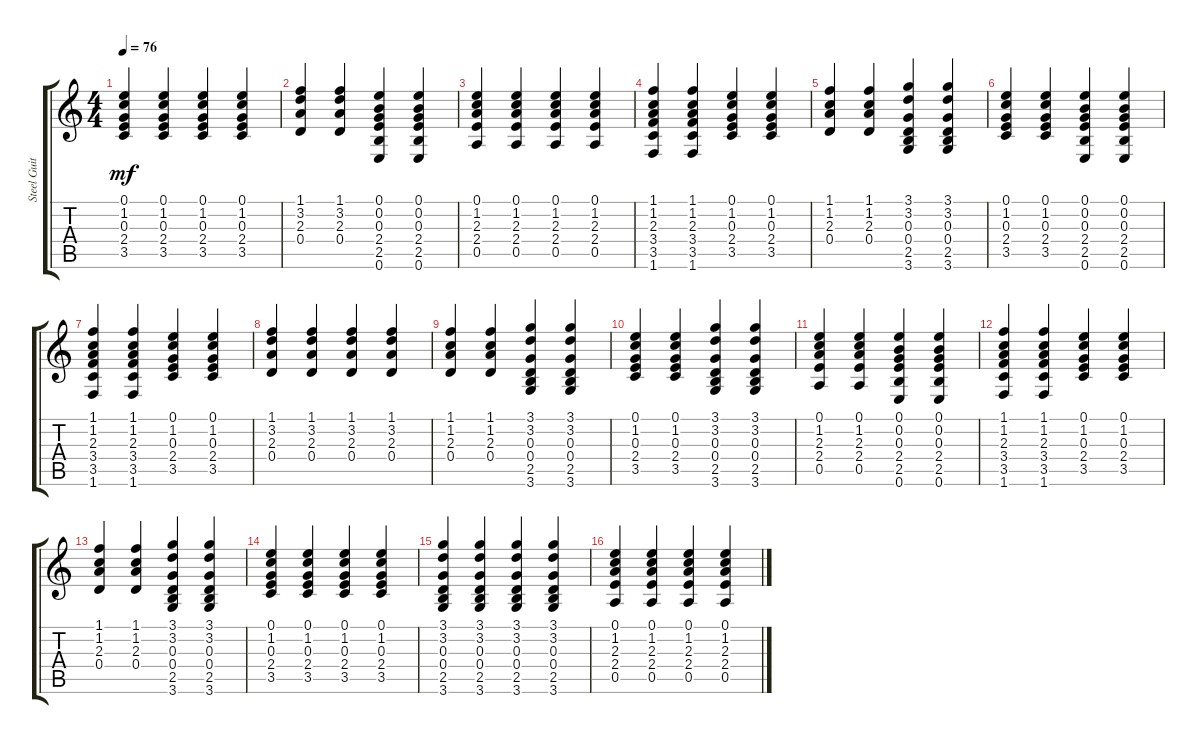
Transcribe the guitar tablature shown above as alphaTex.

\track ("Steel Guitar" "Steel Guit") {instrument acousticguitarsteel}
\staff {score tabs}
\tuning (E4 B3 G3 D3 A2 E2) {hide}
\ts (4 4)
\tempo 76
\clef g2
\ks c
(0.1 1.2 0.3 2.4 3.5).4{dy mf} (0.1 1.2 0.3 2.4 3.5).4 (0.1 1.2 0.3 2.4 3.5).4 (0.1 1.2 0.3 2.4 3.5).4 |
(1.1 3.2 2.3 0.4).4 (1.1 3.2 2.3 0.4).4 (0.1 0.2 0.3 2.4 2.5 0.6).4 (0.1 0.2 0.3 2.4 2.5 0.6).4 |
(0.1 1.2 2.3 2.4 0.5).4 (0.1 1.2 2.3 2.4 0.5).4 (0.1 1.2 2.3 2.4 0.5).4 (0.1 1.2 2.3 2.4 0.5).4 |
(1.1 1.2 2.3 3.4 3.5 1.6).4 (1.1 1.2 2.3 3.4 3.5 1.6).4 (0.1 1.2 0.3 2.4 3.5).4 (0.1 1.2 0.3 2.4 3.5).4 |
(1.1 1.2 2.3 0.4).4 (1.1 1.2 2.3 0.4).4 (3.1 3.2 0.3 0.4 2.5 3.6).4 (3.1 3.2 0.3 0.4 2.5 3.6).4 |
(0.1 1.2 0.3 2.4 3.5).4 (0.1 1.2 0.3 2.4 3.5).4 (0.1 0.2 0.3 2.4 2.5 0.6).4 (0.1 0.2 0.3 2.4 2.5 0.6).4 |
(1.1 1.2 2.3 3.4 3.5 1.6).4 (1.1 1.2 2.3 3.4 3.5 1.6).4 (0.1 1.2 0.3 2.4 3.5).4 (0.1 1.2 0.3 2.4 3.5).4 |
(1.1 3.2 2.3 0.4).4 (1.1 3.2 2.3 0.4).4 (1.1 3.2 2.3 0.4).4 (1.1 3.2 2.3 0.4).4 |
(1.1 1.2 2.3 0.4).4 (1.1 1.2 2.3 0.4).4 (3.1 3.2 0.3 0.4 2.5 3.6).4 (3.1 3.2 0.3 0.4 2.5 3.6).4 |
(0.1 1.2 0.3 2.4 3.5).4 (0.1 1.2 0.3 2.4 3.5).4 (3.1 3.2 0.3 0.4 2.5 3.6).4 (3.1 3.2 0.3 0.4 2.5 3.6).4 |
(0.1 1.2 2.3 2.4 0.5).4 (0.1 1.2 2.3 2.4 0.5).4 (0.1 0.2 0.3 2.4 2.5 0.6).4 (0.1 0.2 0.3 2.4 2.5 0.6).4 |
(1.1 1.2 2.3 3.4 3.5 1.6).4 (1.1 1.2 2.3 3.4 3.5 1.6).4 (0.1 1.2 0.3 2.4 3.5).4 (0.1 1.2 0.3 2.4 3.5).4 |
(1.1 1.2 2.3 0.4).4 (1.1 1.2 2.3 0.4).4 (3.1 3.2 0.3 0.4 2.5 3.6).4 (3.1 3.2 0.3 0.4 2.5 3.6).4 |
(0.1 1.2 0.3 2.4 3.5).4 (0.1 1.2 0.3 2.4 3.5).4 (0.1 1.2 0.3 2.4 3.5).4 (0.1 1.2 0.3 2.4 3.5).4 |
(3.1 3.2 0.3 0.4 2.5 3.6).4 (3.1 3.2 0.3 0.4 2.5 3.6).4 (3.1 3.2 0.3 0.4 2.5 3.6).4 (3.1 3.2 0.3 0.4 2.5 3.6).4 |
(0.1 1.2 2.3 2.4 0.5).4 (0.1 1.2 2.3 2.4 0.5).4 (0.1 1.2 2.3 2.4 0.5).4 (0.1 1.2 2.3 2.4 0.5).4
